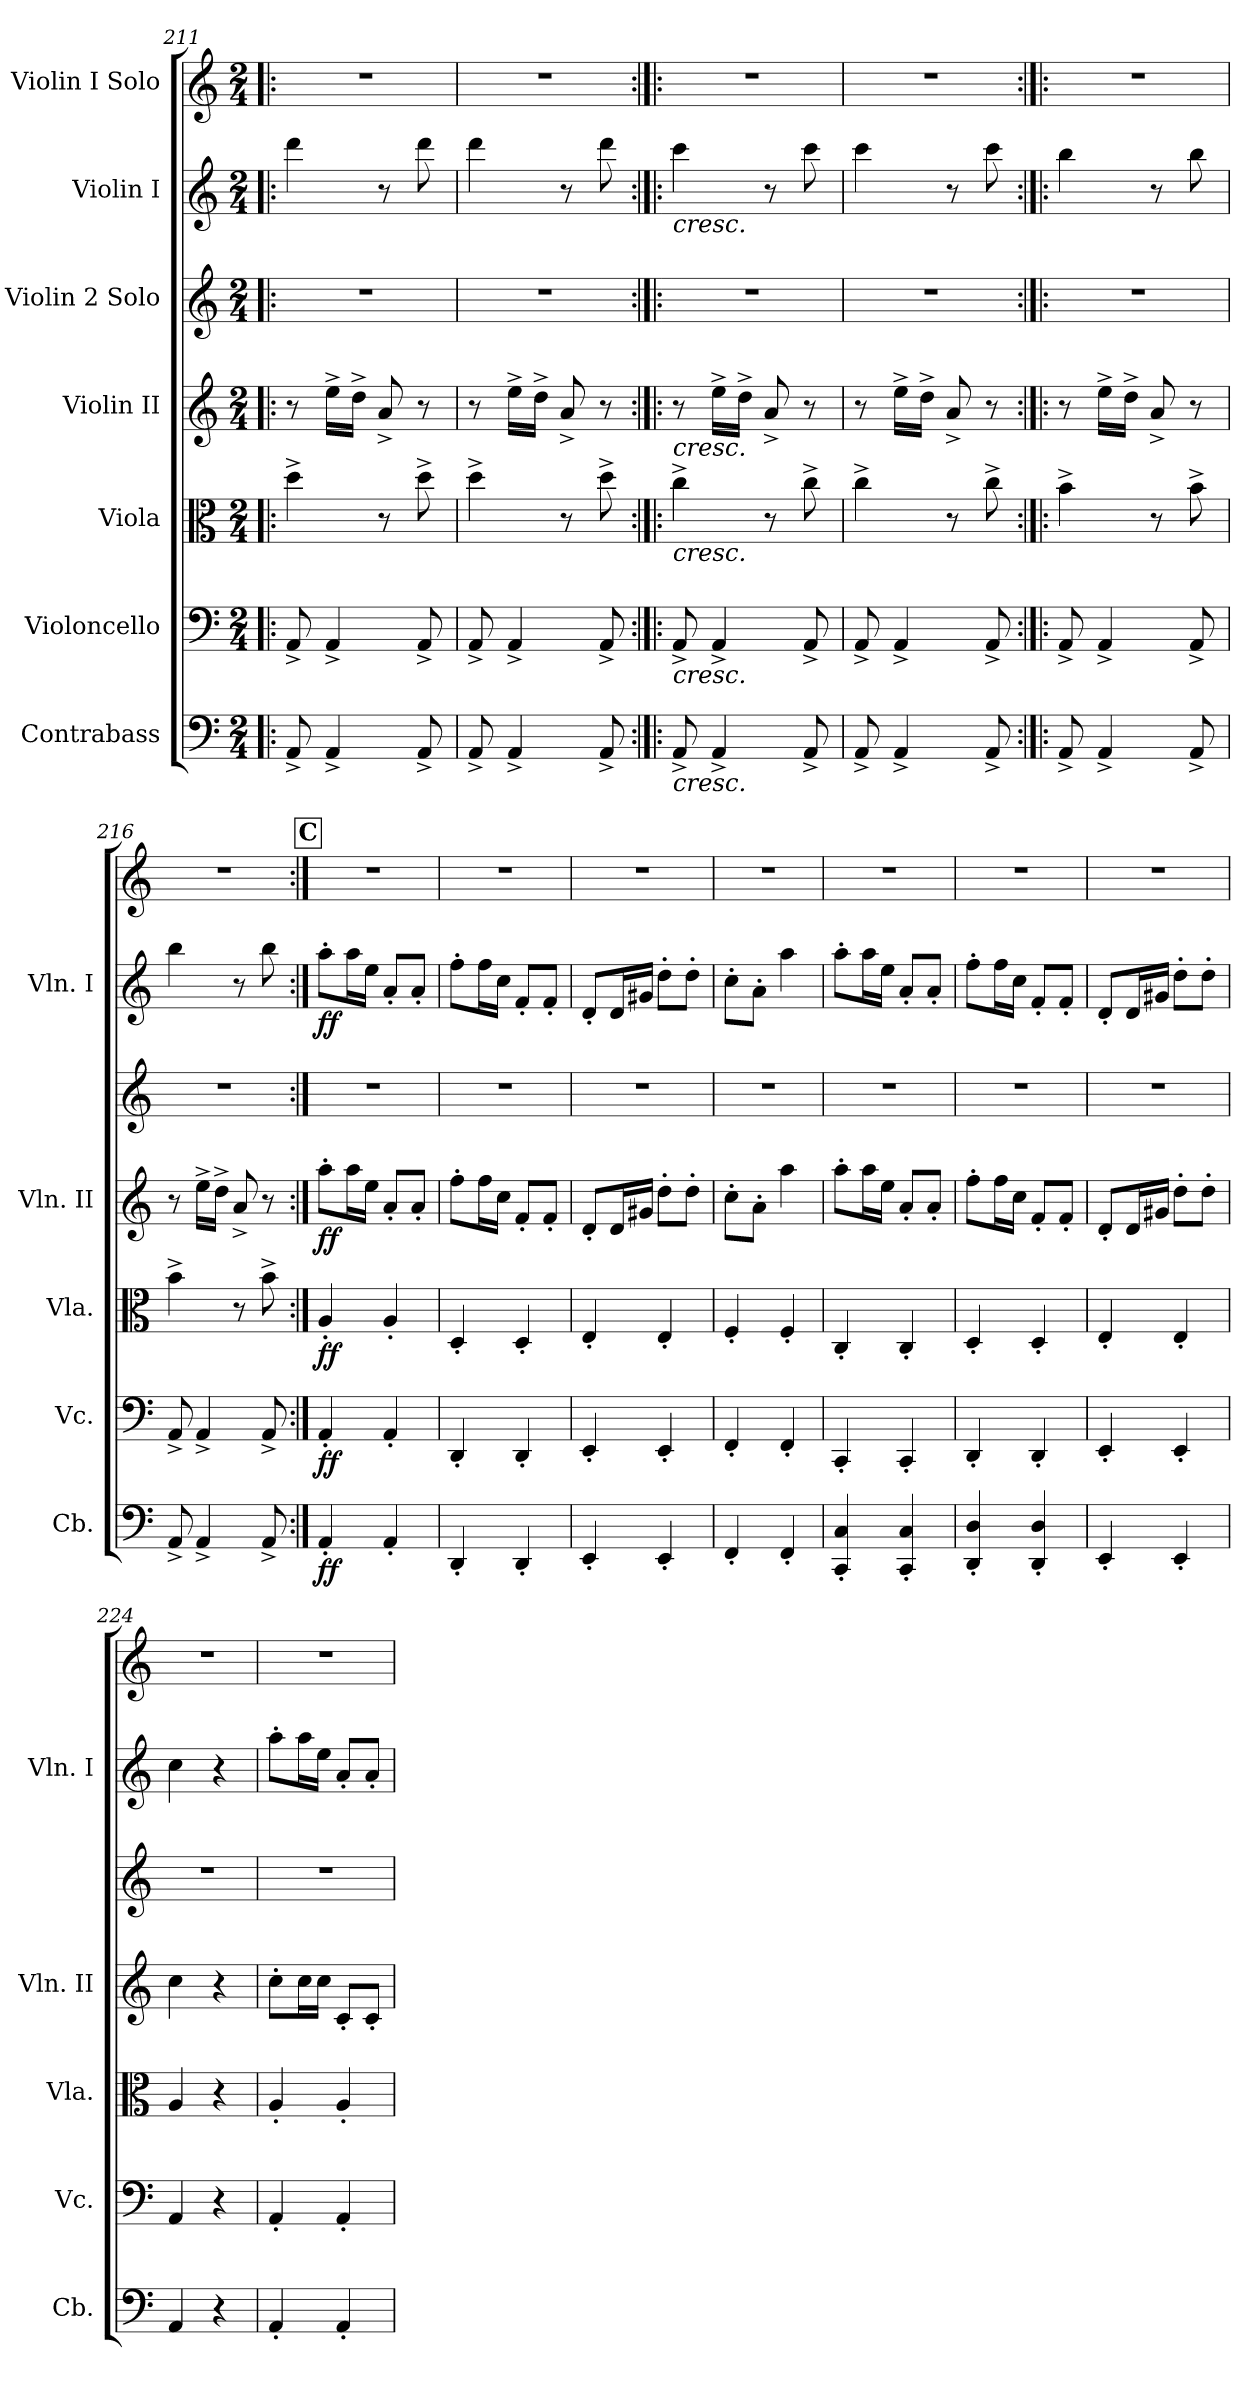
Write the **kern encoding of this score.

**kern	**dynam	**kern	**dynam	**kern	**dynam	**kern	**dynam	**kern	**kern	**dynam	**kern
*part7	*part7	*part6	*part6	*part5	*part5	*part4	*part4	*part3	*part2	*part2	*part1
*staff7	*staff7	*staff6	*staff6	*staff5	*staff5	*staff4	*staff4	*staff3	*staff2	*staff2	*staff1
*I"Contrabass	*	*I"Violoncello	*	*I"Viola	*	*I"Violin II	*	*I"Violin 2 Solo	*I"Violin I	*	*I"Violin I Solo
*I'Cb.	*	*I'Vc.	*	*I'Vla.	*	*I'Vln. II	*	*	*I'Vln. I	*	*
*clefF4	*	*clefF4	*	*clefC3	*	*clefG2	*	*clefG2	*clefG2	*	*clefG2
*ITrd7c12	*	*	*	*	*	*	*	*	*	*	*
*k[]	*	*k[]	*	*k[]	*	*k[]	*	*k[]	*k[]	*	*k[]
*M2/4	*	*M2/4	*	*M2/4	*	*M2/4	*	*M2/4	*M2/4	*	*M2/4
=211!|:	=211!|:	=211!|:	=211!|:	=211!|:	=211!|:	=211!|:	=211!|:	=211!|:	=211!|:	=211!|:	=211!|:
8AAA^/	.	8AA^/	.	4dd^\	.	8r	.	2r	4ddd\	.	2r
4AAA^/	.	4AA^/	.	.	.	16ee^\LL	.	.	.	.	.
.	.	.	.	.	.	16dd^\JJ	.	.	.	.	.
.	.	.	.	8r	.	8a^/	.	.	8r	.	.
8AAA^/	.	8AA^/	.	8dd^\	.	8r	.	.	8ddd\	.	.
=212	=212	=212	=212	=212	=212	=212	=212	=212	=212	=212	=212
8AAA^/	.	8AA^/	.	4dd^\	.	8r	.	2r	4ddd\	.	2r
4AAA^/	.	4AA^/	.	.	.	16ee^\LL	.	.	.	.	.
.	.	.	.	.	.	16dd^\JJ	.	.	.	.	.
.	.	.	.	8r	.	8a^/	.	.	8r	.	.
8AAA^/	.	8AA^/	.	8dd^\	.	8r	.	.	8ddd\	.	.
=213:|!|:	=213:|!|:	=213:|!|:	=213:|!|:	=213:|!|:	=213:|!|:	=213:|!|:	=213:|!|:	=213:|!|:	=213:|!|:	=213:|!|:	=213:|!|:
!	!	!	!	!	!	!	!	!	!LO:TX:b:i:t=cresc.	!	!
!	!	!	!	!	!	!LO:TX:b:i:t=cresc.	!	!	!	!	!
!	!	!	!	!LO:TX:b:i:t=cresc.	!	!	!	!	!	!	!
!	!	!LO:TX:b:i:t=cresc.	!	!	!	!	!	!	!	!	!
!LO:TX:b:i:t=cresc.	!	!	!	!	!	!	!	!	!	!	!
8AAA^/	.	8AA^/	.	4cc^\	.	8r	.	2r	4ccc\	.	2r
4AAA^/	.	4AA^/	.	.	.	16ee^\LL	.	.	.	.	.
.	.	.	.	.	.	16dd^\JJ	.	.	.	.	.
.	.	.	.	8r	.	8a^/	.	.	8r	.	.
8AAA^/	.	8AA^/	.	8cc^\	.	8r	.	.	8ccc\	.	.
=214	=214	=214	=214	=214	=214	=214	=214	=214	=214	=214	=214
8AAA^/	.	8AA^/	.	4cc^\	.	8r	.	2r	4ccc\	.	2r
4AAA^/	.	4AA^/	.	.	.	16ee^\LL	.	.	.	.	.
.	.	.	.	.	.	16dd^\JJ	.	.	.	.	.
.	.	.	.	8r	.	8a^/	.	.	8r	.	.
8AAA^/	.	8AA^/	.	8cc^\	.	8r	.	.	8ccc\	.	.
=215:|!|:	=215:|!|:	=215:|!|:	=215:|!|:	=215:|!|:	=215:|!|:	=215:|!|:	=215:|!|:	=215:|!|:	=215:|!|:	=215:|!|:	=215:|!|:
8AAA^/	.	8AA^/	.	4b^\	.	8r	.	2r	4bb\	.	2r
4AAA^/	.	4AA^/	.	.	.	16ee^\LL	.	.	.	.	.
.	.	.	.	.	.	16dd^\JJ	.	.	.	.	.
.	.	.	.	8r	.	8a^/	.	.	8r	.	.
8AAA^/	.	8AA^/	.	8b^\	.	8r	.	.	8bb\	.	.
!!LO:PB:g=z
=216	=216	=216	=216	=216	=216	=216	=216	=216	=216	=216	=216
8AAA^/	.	8AA^/	.	4b^\	.	8r	.	2r	4bb\	.	2r
4AAA^/	.	4AA^/	.	.	.	16ee^\LL	.	.	.	.	.
.	.	.	.	.	.	16dd^\JJ	.	.	.	.	.
.	.	.	.	8r	.	8a^/	.	.	8r	.	.
8AAA^/	.	8AA^/	.	8b^\	.	8r	.	.	8bb\	.	.
!!LO:REH:place=s1:a:B:fs=14:t=C
=217:|!	=217:|!	=217:|!	=217:|!	=217:|!	=217:|!	=217:|!	=217:|!	=217:|!	=217:|!	=217:|!	=217:|!
!	!LO:DY:b	!	!LO:DY:b	!	!LO:DY:b	!	!LO:DY:b	!	!	!LO:DY:b	!
4AAA'/	ff	4AA'/	ff	4A'/	ff	8aa'\L	ff	2r	8aa'\L	ff	2r
.	.	.	.	.	.	16aa\L	.	.	16aa\L	.	.
.	.	.	.	.	.	16ee\JJ	.	.	16ee\JJ	.	.
4AAA'/	.	4AA'/	.	4A'/	.	8a'/L	.	.	8a'/L	.	.
.	.	.	.	.	.	8a'/J	.	.	8a'/J	.	.
=218	=218	=218	=218	=218	=218	=218	=218	=218	=218	=218	=218
4DDD'/	.	4DD'/	.	4D'/	.	8ff'\L	.	2r	8ff'\L	.	2r
.	.	.	.	.	.	16ff\L	.	.	16ff\L	.	.
.	.	.	.	.	.	16cc\JJ	.	.	16cc\JJ	.	.
4DDD'/	.	4DD'/	.	4D'/	.	8f'/L	.	.	8f'/L	.	.
.	.	.	.	.	.	8f'/J	.	.	8f'/J	.	.
=219	=219	=219	=219	=219	=219	=219	=219	=219	=219	=219	=219
4EEE'/	.	4EE'/	.	4E'/	.	8d'/L	.	2r	8d'/L	.	2r
.	.	.	.	.	.	16d/L	.	.	16d/L	.	.
.	.	.	.	.	.	16g#X/JJ	.	.	16g#X/JJ	.	.
4EEE'/	.	4EE'/	.	4E'/	.	8dd'\L	.	.	8dd'\L	.	.
.	.	.	.	.	.	8dd'\J	.	.	8dd'\J	.	.
=220	=220	=220	=220	=220	=220	=220	=220	=220	=220	=220	=220
4FFF'/	.	4FF'/	.	4F'/	.	8cc'\L	.	2r	8cc'\L	.	2r
.	.	.	.	.	.	8a'\J	.	.	8a'\J	.	.
4FFF'/	.	4FF'/	.	4F'/	.	4aa\	.	.	4aa\	.	.
=221	=221	=221	=221	=221	=221	=221	=221	=221	=221	=221	=221
4CCC/' 4CC/'	.	4CC'/	.	4C'/	.	8aa'\L	.	2r	8aa'\L	.	2r
.	.	.	.	.	.	16aa\L	.	.	16aa\L	.	.
.	.	.	.	.	.	16ee\JJ	.	.	16ee\JJ	.	.
4CCC/' 4CC/'	.	4CC'/	.	4C'/	.	8a'/L	.	.	8a'/L	.	.
.	.	.	.	.	.	8a'/J	.	.	8a'/J	.	.
=222	=222	=222	=222	=222	=222	=222	=222	=222	=222	=222	=222
4DDD/' 4DD/'	.	4DD'/	.	4D'/	.	8ff'\L	.	2r	8ff'\L	.	2r
.	.	.	.	.	.	16ff\L	.	.	16ff\L	.	.
.	.	.	.	.	.	16cc\JJ	.	.	16cc\JJ	.	.
4DDD/' 4DD/'	.	4DD'/	.	4D'/	.	8f'/L	.	.	8f'/L	.	.
.	.	.	.	.	.	8f'/J	.	.	8f'/J	.	.
=223	=223	=223	=223	=223	=223	=223	=223	=223	=223	=223	=223
4EEE'/	.	4EE'/	.	4E'/	.	8d'/L	.	2r	8d'/L	.	2r
.	.	.	.	.	.	16d/L	.	.	16d/L	.	.
.	.	.	.	.	.	16g#X/JJ	.	.	16g#X/JJ	.	.
4EEE'/	.	4EE'/	.	4E'/	.	8dd'\L	.	.	8dd'\L	.	.
.	.	.	.	.	.	8dd'\J	.	.	8dd'\J	.	.
!!LO:PB:g=z
=224	=224	=224	=224	=224	=224	=224	=224	=224	=224	=224	=224
4AAA/	.	4AA/	.	4A/	.	4cc\	.	2r	4cc\	.	2r
4r	.	4r	.	4r	.	4r	.	.	4r	.	.
=225	=225	=225	=225	=225	=225	=225	=225	=225	=225	=225	=225
4AAA'/	.	4AA'/	.	4A'/	.	8cc'\L	.	2r	8aa'\L	.	2r
.	.	.	.	.	.	16cc\L	.	.	16aa\L	.	.
.	.	.	.	.	.	16cc\JJ	.	.	16ee\JJ	.	.
4AAA'/	.	4AA'/	.	4A'/	.	8c'/L	.	.	8a'/L	.	.
.	.	.	.	.	.	8c'/J	.	.	8a'/J	.	.
=	=	=	=	=	=	=	=	=	=	=	=
*-	*-	*-	*-	*-	*-	*-	*-	*-	*-	*-	*-
